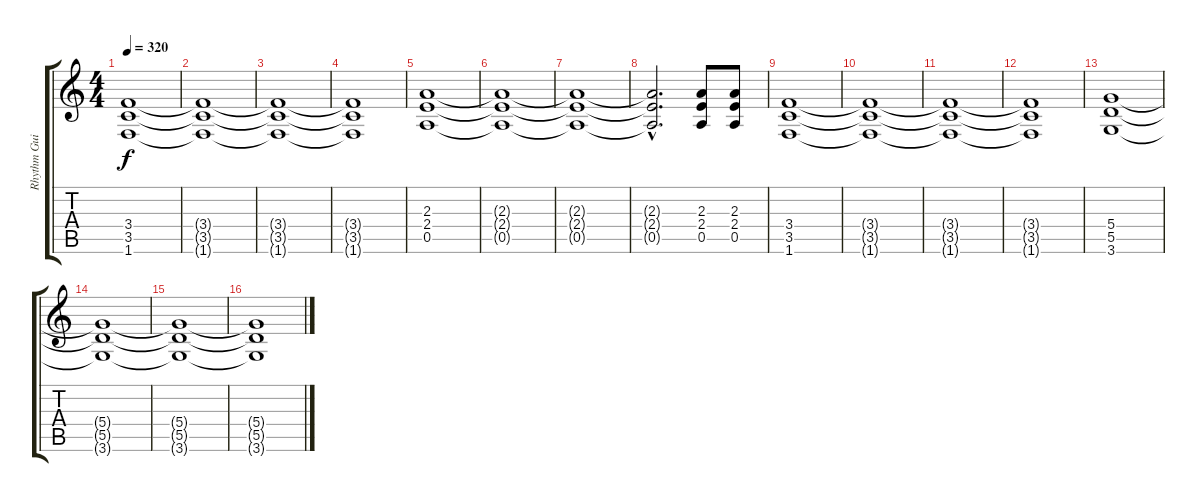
\track ("Rhythm Guitar" "Rhythm Gui") {instrument distortionguitar}
\staff {score tabs}
\tuning (E4 B3 G3 D3 A2 E2) {hide}
\ts (4 4)
\tempo 320
\clef g2
\ks c
(3.4 3.5 1.6).1{dy f} |
(3.4{t} 3.5{t} 1.6{t}).1 |
(3.4{t} 3.5{t} 1.6{t}).1 |
(3.4{t} 3.5{t} 1.6{t}).1 |
(2.3 2.4 0.5).1 |
(2.3{t} 2.4{t} 0.5{t}).1 |
(2.3{t} 2.4{t} 0.5{t}).1 |
(2.3{hac t} 2.4{hac t} 0.5{hac t}).2{d} (2.3 2.4 0.5).8 (2.3 2.4 0.5).8 |
(3.4 3.5 1.6).1 |
(3.4{t} 3.5{t} 1.6{t}).1 |
(3.4{t} 3.5{t} 1.6{t}).1 |
(3.4{t} 3.5{t} 1.6{t}).1 |
(5.4 5.5 3.6).1 |
(5.4{t} 5.5{t} 3.6{t}).1 |
(5.4{t} 5.5{t} 3.6{t}).1 |
(5.4{t} 5.5{t} 3.6{t}).1
